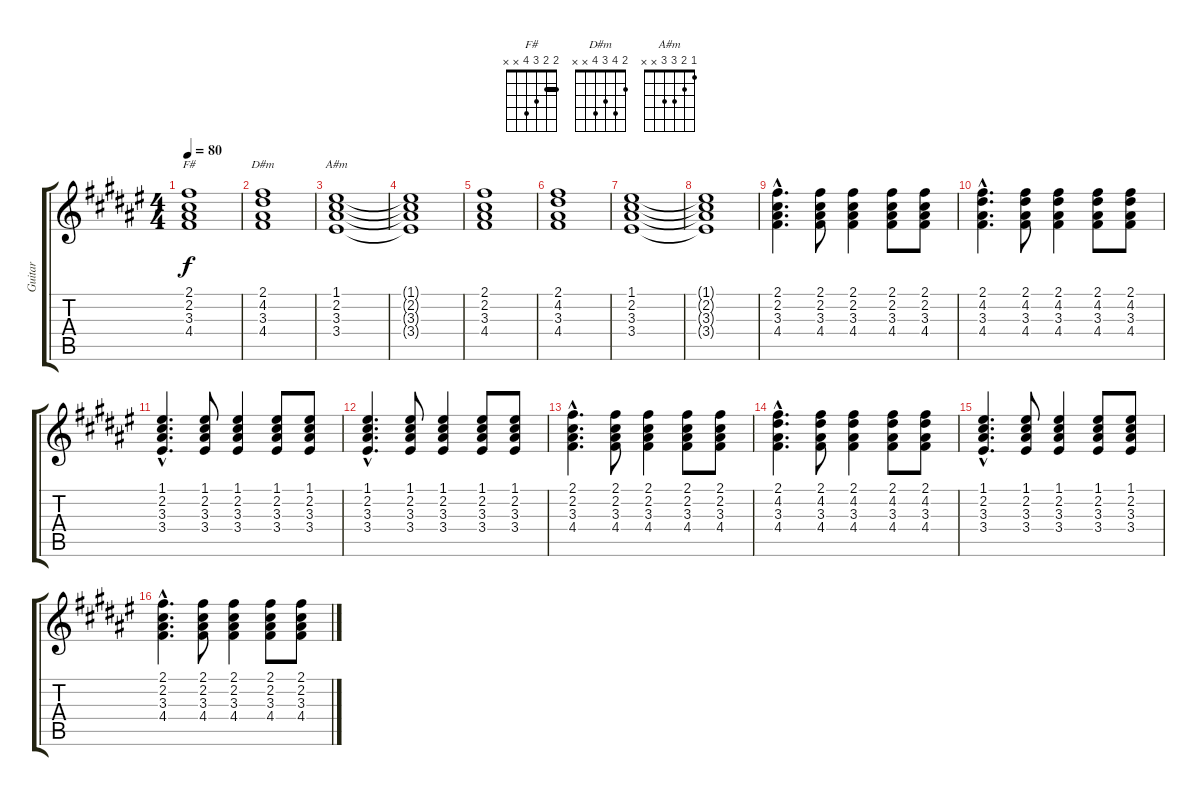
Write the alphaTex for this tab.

\track ("Guitar" "Guitar") {instrument acousticguitarsteel}
\staff {score tabs}
\tuning (E4 B3 G3 D3 A2 E2) {hide}
\chord ("F#" 2 2 3 4 x x) {barre 2}
\chord ("D#m" 2 4 3 4 x x)
\chord ("A#m" 1 2 3 3 x x)
\ts (4 4)
\tempo 80
\clef g2
\ks f#
(2.1 2.2 3.3 4.4).1{ch "F#" dy f} |
(2.1 4.2 3.3 4.4).1{ch "D#m"} |
(1.1 2.2 3.3 3.4).1{ch "A#m"} |
(1.1{t} 2.2{t} 3.3{t} 3.4{t}).1 |
(2.1 2.2 3.3 4.4).1 |
(2.1 4.2 3.3 4.4).1 |
(1.1 2.2 3.3 3.4).1 |
(1.1{t} 2.2{t} 3.3{t} 3.4{t}).1 |
(2.1{hac} 2.2{hac} 3.3{hac} 4.4{hac}).4{d} (2.1 2.2 3.3 4.4).8 (2.1 2.2 3.3 4.4).4 (2.1 2.2 3.3 4.4).8 (2.1 2.2 3.3 4.4).8 |
(2.1{hac} 4.2{hac} 3.3{hac} 4.4{hac}).4{d} (2.1 4.2 3.3 4.4).8 (2.1 4.2 3.3 4.4).4 (2.1 4.2 3.3 4.4).8 (2.1 4.2 3.3 4.4).8 |
(1.1{hac} 2.2{hac} 3.3{hac} 3.4{hac}).4{d} (1.1 2.2 3.3 3.4).8 (1.1 2.2 3.3 3.4).4 (1.1 2.2 3.3 3.4).8 (1.1 2.2 3.3 3.4).8 |
(1.1{hac} 2.2{hac} 3.3{hac} 3.4{hac}).4{d} (1.1 2.2 3.3 3.4).8 (1.1 2.2 3.3 3.4).4 (1.1 2.2 3.3 3.4).8 (1.1 2.2 3.3 3.4).8 |
(2.1{hac} 2.2{hac} 3.3{hac} 4.4{hac}).4{d} (2.1 2.2 3.3 4.4).8 (2.1 2.2 3.3 4.4).4 (2.1 2.2 3.3 4.4).8 (2.1 2.2 3.3 4.4).8 |
(2.1{hac} 4.2{hac} 3.3{hac} 4.4{hac}).4{d} (2.1 4.2 3.3 4.4).8 (2.1 4.2 3.3 4.4).4 (2.1 4.2 3.3 4.4).8 (2.1 4.2 3.3 4.4).8 |
(1.1{hac} 2.2{hac} 3.3{hac} 3.4{hac}).4{d} (1.1 2.2 3.3 3.4).8 (1.1 2.2 3.3 3.4).4 (1.1 2.2 3.3 3.4).8 (1.1 2.2 3.3 3.4).8 |
(2.1{hac} 2.2{hac} 3.3{hac} 4.4{hac}).4{d} (2.1 2.2 3.3 4.4).8 (2.1 2.2 3.3 4.4).4 (2.1 2.2 3.3 4.4).8 (2.1 2.2 3.3 4.4).8
